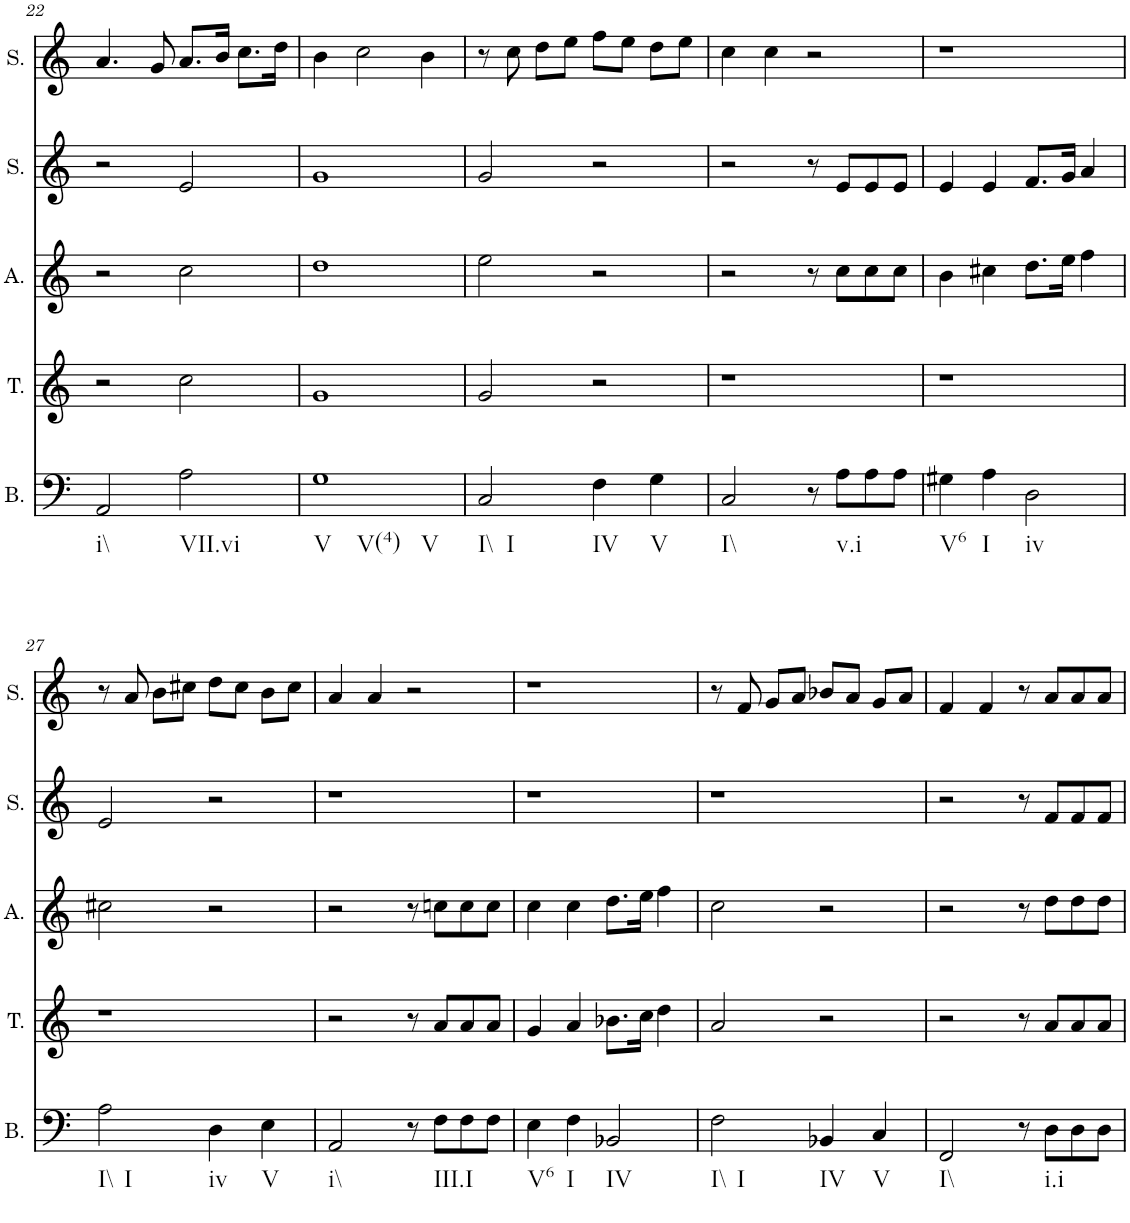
**kern	**kern	**kern	**kern	**kern
*part5	*part4	*part3	*part2	*part1
*staff5	*staff4	*staff3	*staff2	*staff1
*I"Bass	*I"Tenor	*I"Alto	*I"Soprano	*I"Soprano
*I'B.	*I'T.	*I'A.	*I'S.	*I'S.
!!LO:PB:g=z
*clefF4	*clefG2	*clefG2	*clefG2	*clefG2
*k[]	*k[]	*k[]	*k[]	*k[]
*M4/4	*M4/4	*M4/4	*M4/4	*M4/4
=22	=22	=22	=22	=22
!LO:TX:b:t=i\\	!	!	!	!
2AA/	2r	2r	2r	4.a/
.	.	.	.	8g/
!LO:TX:b:t=VII.vi	!	!	!	!
2A\	2cc\	2cc\	2e/	8.a/L
.	.	.	.	16b/Jk
.	.	.	.	8.cc\L
.	.	.	.	16dd\Jk
=23	=23	=23	=23	=23
!LO:TX:b:t=V	!	!	!	!
!LO:TX:b:t=V(4)	!	!	!	!
!LO:TX:b:t=V	!	!	!	!
1G	1g	1dd	1g	4b\
.	.	.	.	2cc\
.	.	.	.	4b\
=24	=24	=24	=24	=24
!LO:TX:b:t=I\\	!	!	!	!
!LO:TX:b:t=I	!	!	!	!
2C/	2g/	2ee\	2g/	8r
.	.	.	.	8cc\
.	.	.	.	8dd\L
.	.	.	.	8ee\J
!LO:TX:b:t=IV	!	!	!	!
4F\	2r	2r	2r	8ff\L
.	.	.	.	8ee\J
!LO:TX:b:t=V	!	!	!	!
4G\	.	.	.	8dd\L
.	.	.	.	8ee\J
=25	=25	=25	=25	=25
!LO:TX:b:t=I\\	!	!	!	!
2C/	1r	2r	2r	4cc\
.	.	.	.	4cc\
8r	.	8r	8r	2r
!LO:TX:b:t=v.i	!	!	!	!
8A\L	.	8cc\L	8e/L	.
8A\	.	8cc\	8e/	.
8A\J	.	8cc\J	8e/J	.
=26	=26	=26	=26	=26
!LO:TX:b:t=V6	!	!	!	!
4G#X\	1r	4b\	4e/	1r
!LO:TX:b:t=I	!	!	!	!
4A\	.	4cc#X\	4e/	.
!LO:TX:b:t=iv	!	!	!	!
2D\	.	8.dd\L	8.f/L	.
.	.	16ee\Jk	16g/Jk	.
.	.	4ff\	4a/	.
!!LO:LB:g=z
=27	=27	=27	=27	=27
!LO:TX:b:t=I\\	!	!	!	!
!LO:TX:b:t=I	!	!	!	!
2A\	1r	2cc#X\	2e/	8r
.	.	.	.	8a/
.	.	.	.	8b\L
.	.	.	.	8cc#X\J
!LO:TX:b:t=iv	!	!	!	!
4D\	.	2r	2r	8dd\L
.	.	.	.	8cc#\J
!LO:TX:b:t=V	!	!	!	!
4E\	.	.	.	8b\L
.	.	.	.	8cc#\J
=28	=28	=28	=28	=28
!LO:TX:b:t=i\\	!	!	!	!
2AA/	2r	2r	1r	4a/
.	.	.	.	4a/
8r	8r	8r	.	2r
!LO:TX:b:t=III.I	!	!	!	!
8F\L	8a/L	8ccn\L	.	.
8F\	8a/	8cc\	.	.
8F\J	8a/J	8cc\J	.	.
=29	=29	=29	=29	=29
!LO:TX:b:t=V6	!	!	!	!
4E\	4g/	4cc\	1r	1r
!LO:TX:b:t=I	!	!	!	!
4F\	4a/	4cc\	.	.
!LO:TX:b:t=IV	!	!	!	!
2BB-X/	8.b-X\L	8.dd\L	.	.
.	16cc\Jk	16ee\Jk	.	.
.	4dd\	4ff\	.	.
=30	=30	=30	=30	=30
!LO:TX:b:t=I\\	!	!	!	!
!LO:TX:b:t=I	!	!	!	!
2F\	2a/	2cc\	1r	8r
.	.	.	.	8f/
.	.	.	.	8g/L
.	.	.	.	8a/J
!LO:TX:b:t=IV	!	!	!	!
4BB-X/	2r	2r	.	8b-X/L
.	.	.	.	8a/J
!LO:TX:b:t=V	!	!	!	!
4C/	.	.	.	8g/L
.	.	.	.	8a/J
=31	=31	=31	=31	=31
!LO:TX:b:t=I\\	!	!	!	!
2FF/	2r	2r	2r	4f/
.	.	.	.	4f/
8r	8r	8r	8r	8r
!LO:TX:b:t=i.i	!	!	!	!
8D\L	8a/L	8dd\L	8f/L	8a/L
8D\	8a/	8dd\	8f/	8a/
8D\J	8a/J	8dd\J	8f/J	8a/J
=	=	=	=	=
*-	*-	*-	*-	*-
